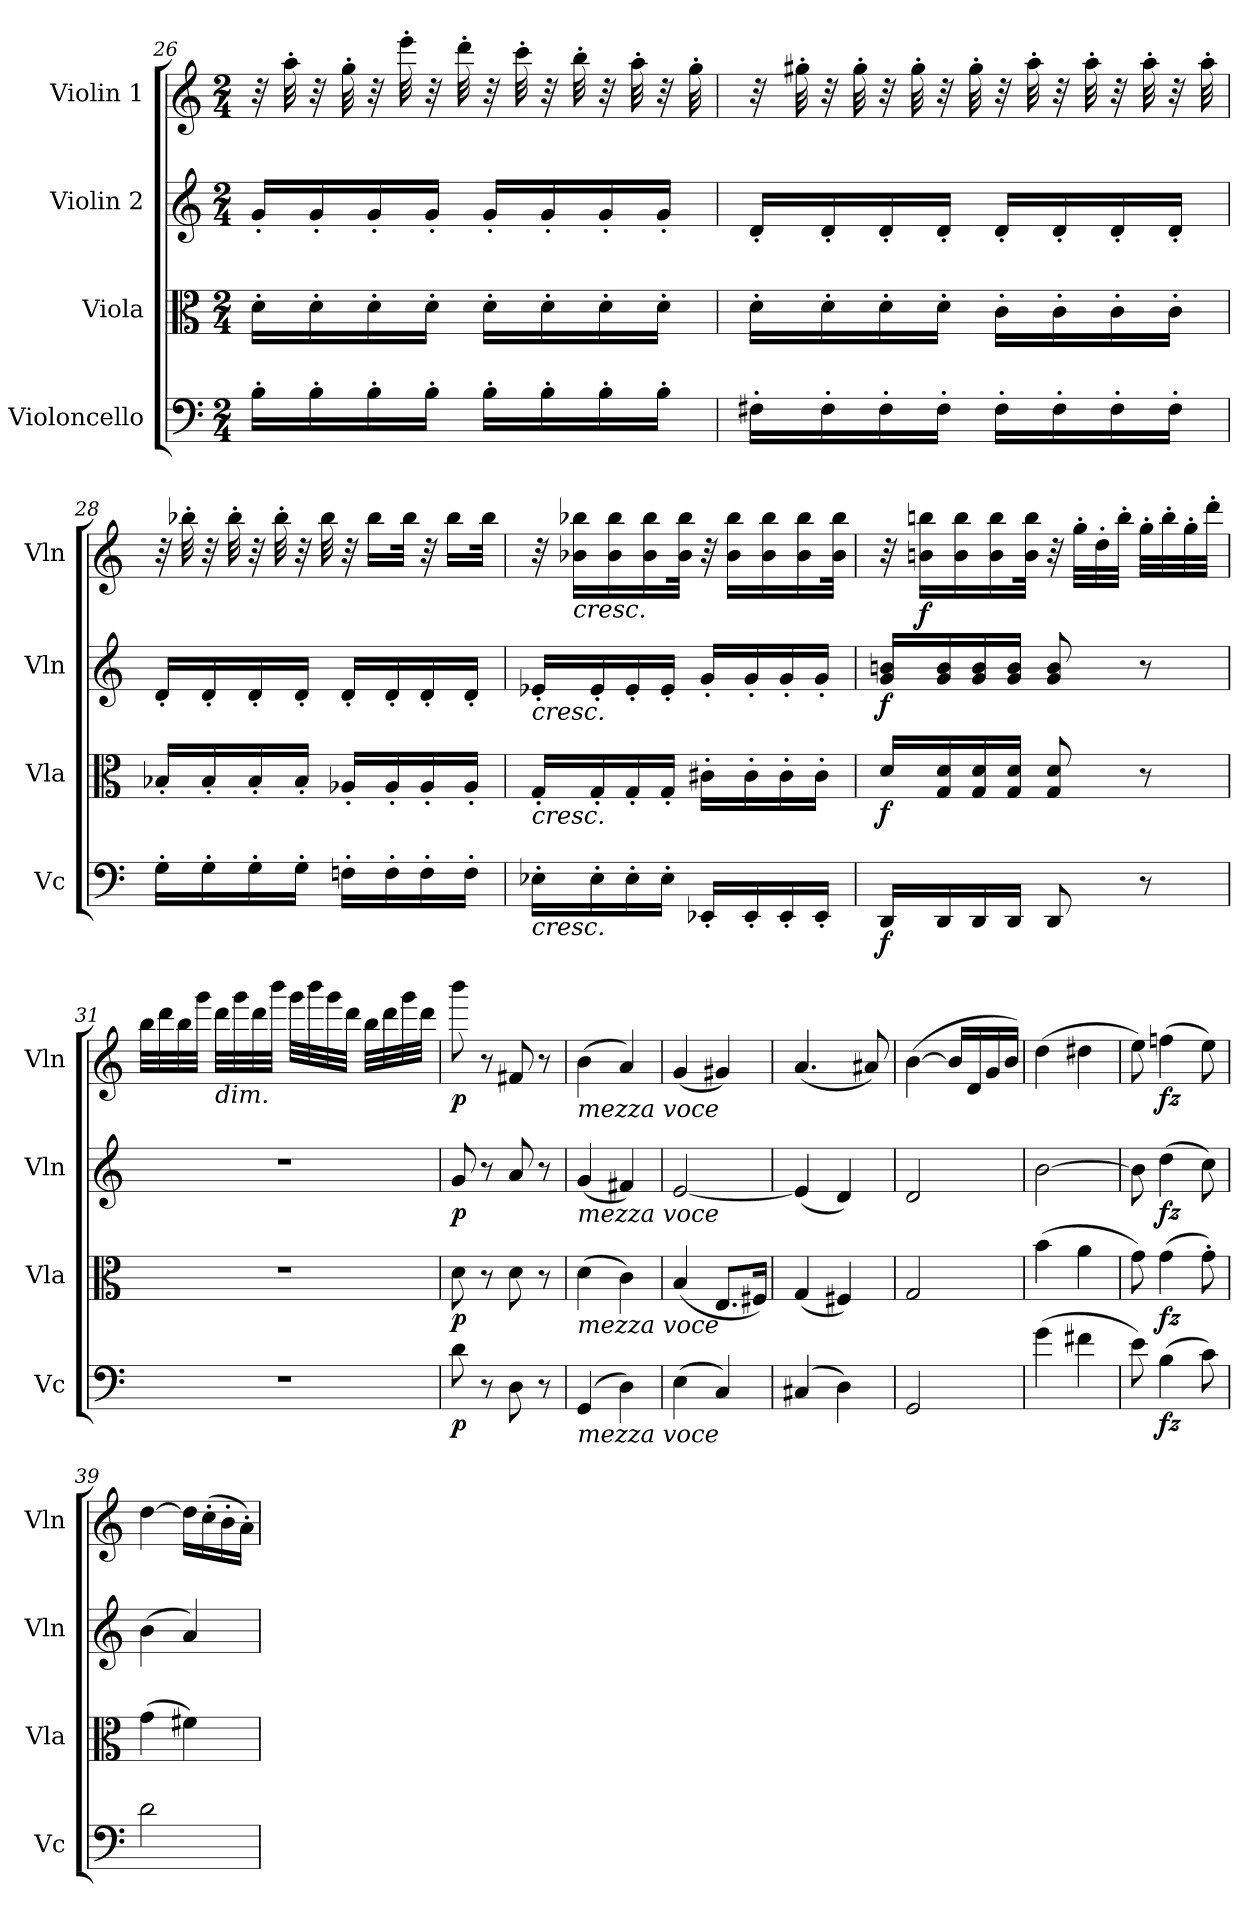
**kern	**dynam	**kern	**dynam	**kern	**dynam	**kern	**dynam
*part4	*part4	*part3	*part3	*part2	*part2	*part1	*part1
*staff4	*staff4	*staff3	*staff3	*staff2	*staff2	*staff1	*staff1
*I"Violoncello	*	*I"Viola	*	*I"Violin 2	*	*I"Violin 1	*
*I'Vc	*	*I'Vla	*	*I'Vln	*	*I'Vln	*
*clefF4	*	*clefC3	*	*clefG2	*	*clefG2	*
*k[]	*	*k[]	*	*k[]	*	*k[]	*
*M2/4	*	*M2/4	*	*M2/4	*	*M2/4	*
=26	=26	=26	=26	=26	=26	=26	=26
16B'\LL	.	16d'\LL	.	16g'/LL	.	32r	.
.	.	.	.	.	.	32aa'\	.
16B'\	.	16d'\	.	16g'/	.	32r	.
.	.	.	.	.	.	32gg'\	.
16B'\	.	16d'\	.	16g'/	.	32r	.
.	.	.	.	.	.	32eee'\	.
16B'\JJ	.	16d'\JJ	.	16g'/JJ	.	32r	.
.	.	.	.	.	.	32ddd'\	.
16B'\LL	.	16d'\LL	.	16g'/LL	.	32r	.
.	.	.	.	.	.	32ccc'\	.
16B'\	.	16d'\	.	16g'/	.	32r	.
.	.	.	.	.	.	32bb'\	.
16B'\	.	16d'\	.	16g'/	.	32r	.
.	.	.	.	.	.	32aa'\	.
16B'\JJ	.	16d'\JJ	.	16g'/JJ	.	32r	.
.	.	.	.	.	.	32gg'\	.
!!LO:LB:g=z
=27	=27	=27	=27	=27	=27	=27	=27
16F#X'\LL	.	16d'\LL	.	16d'/LL	.	32r	.
.	.	.	.	.	.	32gg#X'\	.
16F#'\	.	16d'\	.	16d'/	.	32r	.
.	.	.	.	.	.	32gg#'\	.
16F#'\	.	16d'\	.	16d'/	.	32r	.
.	.	.	.	.	.	32gg#'\	.
16F#'\JJ	.	16d'\JJ	.	16d'/JJ	.	32r	.
.	.	.	.	.	.	32gg#'\	.
16F#'\LL	.	16c'\LL	.	16d'/LL	.	32r	.
.	.	.	.	.	.	32aa'\	.
16F#'\	.	16c'\	.	16d'/	.	32r	.
.	.	.	.	.	.	32aa'\	.
16F#'\	.	16c'\	.	16d'/	.	32r	.
.	.	.	.	.	.	32aa'\	.
16F#'\JJ	.	16c'\JJ	.	16d'/JJ	.	32r	.
.	.	.	.	.	.	32aa'\	.
!!LO:LB:g=z
=28	=28	=28	=28	=28	=28	=28	=28
16G'\LL	.	16B-X'/LL	.	16d'/LL	.	32r	.
.	.	.	.	.	.	32bb-X'\	.
16G'\	.	16B-'/	.	16d'/	.	32r	.
.	.	.	.	.	.	32bb-'\	.
16G'\	.	16B-'/	.	16d'/	.	32r	.
.	.	.	.	.	.	32bb-'\	.
16G'\JJ	.	16B-'/JJ	.	16d'/JJ	.	32r	.
.	.	.	.	.	.	32bb-\	.
16Fn'\LL	.	16A-X'/LL	.	16d'/LL	.	32r	.
.	.	.	.	.	.	16bb-\LL	.
16F'\	.	16A-'/	.	16d'/	.	.	.
.	.	.	.	.	.	32bb-\JJk	.
16F'\	.	16A-'/	.	16d'/	.	32r	.
.	.	.	.	.	.	16bb-\LL	.
16F'\JJ	.	16A-'/JJ	.	16d'/JJ	.	.	.
.	.	.	.	.	.	32bb-\JJk	.
=29	=29	=29	=29	=29	=29	=29	=29
!	!	!	!	!LO:TX:b:i:t=cresc.	!	!	!
!	!	!LO:TX:b:i:t=cresc.	!	!	!	!	!
!LO:TX:b:i:t=cresc.	!	!	!	!	!	!	!
16E-X'\LL	.	16G'/LL	.	16e-X'/LL	.	32r	.
!	!	!	!	!	!	!LO:TX:b:i:t=cresc.	!
.	.	.	.	.	.	16b-X\ 16bb-X\LL	.
16E-'\	.	16G'/	.	16e-'/	.	.	.
.	.	.	.	.	.	16b-\ 16bb-\	.
16E-'\	.	16G'/	.	16e-'/	.	.	.
.	.	.	.	.	.	16b-\ 16bb-\	.
16E-'\JJ	.	16G'/JJ	.	16e-'/JJ	.	.	.
.	.	.	.	.	.	32b-\ 32bb-\JJk	.
16EE-X'/LL	.	16c#X'\LL	.	16g'/LL	.	32r	.
.	.	.	.	.	.	16b-\ 16bb-\LL	.
16EE-'/	.	16c#'\	.	16g'/	.	.	.
.	.	.	.	.	.	16b-\ 16bb-\	.
16EE-'/	.	16c#'\	.	16g'/	.	.	.
.	.	.	.	.	.	16b-\ 16bb-\	.
16EE-'/JJ	.	16c#'\JJ	.	16g'/JJ	.	.	.
.	.	.	.	.	.	32b-\ 32bb-\JJk	.
=30	=30	=30	=30	=30	=30	=30	=30
!	!LO:DY:b	!	!LO:DY:b	!	!LO:DY:b	!	!
16DD/LL	f	16d/LL	f	16g/ 16bn/LL	f	32r	.
!	!	!	!	!	!	!	!LO:DY:b
.	.	.	.	.	.	16bn\ 16bbn\LL	f
16DD/	.	16G/ 16d/	.	16g/ 16b/	.	.	.
.	.	.	.	.	.	16b\ 16bb\	.
16DD/	.	16G/ 16d/	.	16g/ 16b/	.	.	.
.	.	.	.	.	.	16b\ 16bb\	.
16DD/JJ	.	16G/ 16d/JJ	.	16g/ 16b/JJ	.	.	.
.	.	.	.	.	.	32b\ 32bb\JJk	.
8DD/	.	8G/ 8d/	.	8g/ 8b/	.	32r	.
.	.	.	.	.	.	32gg'\LLL	.
.	.	.	.	.	.	32dd'\	.
.	.	.	.	.	.	32bb'\JJJ	.
8r	.	8r	.	8r	.	32gg'\LLL	.
.	.	.	.	.	.	32bb'\	.
.	.	.	.	.	.	32gg'\	.
.	.	.	.	.	.	32ddd'\JJJ	.
!!LO:PB:g=z
=31	=31	=31	=31	=31	=31	=31	=31
2r	.	2r	.	2r	.	32bb\LLL	.
.	.	.	.	.	.	32ddd\	.
.	.	.	.	.	.	32bb\	.
.	.	.	.	.	.	32ggg\JJJ	.
!	!	!	!	!	!	!LO:TX:b:i:t=dim.	!
.	.	.	.	.	.	32ddd\LLL	.
.	.	.	.	.	.	32ggg\	.
.	.	.	.	.	.	32ddd\	.
.	.	.	.	.	.	32bbb\JJJ	.
.	.	.	.	.	.	32ggg\LLL	.
.	.	.	.	.	.	32bbb\	.
.	.	.	.	.	.	32ggg\	.
.	.	.	.	.	.	32ddd\JJJ	.
.	.	.	.	.	.	32bb\LLL	.
.	.	.	.	.	.	32ddd\	.
.	.	.	.	.	.	32ggg\	.
.	.	.	.	.	.	32ddd\JJJ	.
=32	=32	=32	=32	=32	=32	=32	=32
!	!LO:DY:b	!	!LO:DY:b	!	!LO:DY:b	!	!LO:DY:b
8d\	p	8d\	p	8g/	p	8bbb\	p
8r	.	8r	.	8r	.	8r	.
8D\	.	8d\	.	8a/	.	8f#X/	.
8r	.	8r	.	8r	.	8r	.
=33	=33	=33	=33	=33	=33	=33	=33
!	!	!	!	!	!	!LO:TX:b:i:t=mezza voce	!
!	!	!	!	!LO:TX:b:i:t=mezza voce	!	!	!
!	!	!LO:TX:b:i:t=mezza voce	!	!	!	!	!
!LO:TX:b:i:t=mezza voce	!	!	!	!	!	!	!
(4GG/	.	(4d\	.	(4g/	.	(4b\	.
4D\)	.	4c\)	.	4f#X/)	.	4a/)	.
=34	=34	=34	=34	=34	=34	=34	=34
(4E\	.	(4B/	.	[2e/	.	(4g/	.
4C/)	.	8.E/L	.	.	.	4g#X/)	.
.	.	16F#X/Jk)	.	.	.	.	.
=35	=35	=35	=35	=35	=35	=35	=35
(4C#X/	.	(4G/	.	(4e/]	.	(4.a/	.
4D\)	.	4F#X/)	.	4d/)	.	.	.
.	.	.	.	.	.	8a#X/)	.
=36	=36	=36	=36	=36	=36	=36	=36
2GG/	.	2G/	.	2d/	.	([4b\	.
.	.	.	.	.	.	16b/LL]	.
.	.	.	.	.	.	16d/	.
.	.	.	.	.	.	16g/	.
.	.	.	.	.	.	16b/JJ)	.
!!LO:LB:g=z
=37	=37	=37	=37	=37	=37	=37	=37
(4g\	.	(4b\	.	[2b\	.	(4dd\	.
4f#X\	.	4a\	.	.	.	4dd#X\	.
=38	=38	=38	=38	=38	=38	=38	=38
8e\)	.	8g\)	.	8b\]	.	8ee\)	.
!	!LO:DY:b	!	!LO:DY:b	!	!LO:DY:b	!	!LO:DY:b
(4B\	fz	(4g\	fz	(4dd\	fz	(4ffn\	fz
8c\)	.	8g'\)	.	8cc\)	.	8ee\)	.
=39	=39	=39	=39	=39	=39	=39	=39
2d\	.	(4g\	.	(4b\	.	[4dd\	.
.	.	4f#X\)	.	4a/)	.	16dd\LL]	.
.	.	.	.	.	.	(16cc'\	.
.	.	.	.	.	.	16b'\	.
.	.	.	.	.	.	16a'\JJ)	.
=	=	=	=	=	=	=	=
*-	*-	*-	*-	*-	*-	*-	*-
